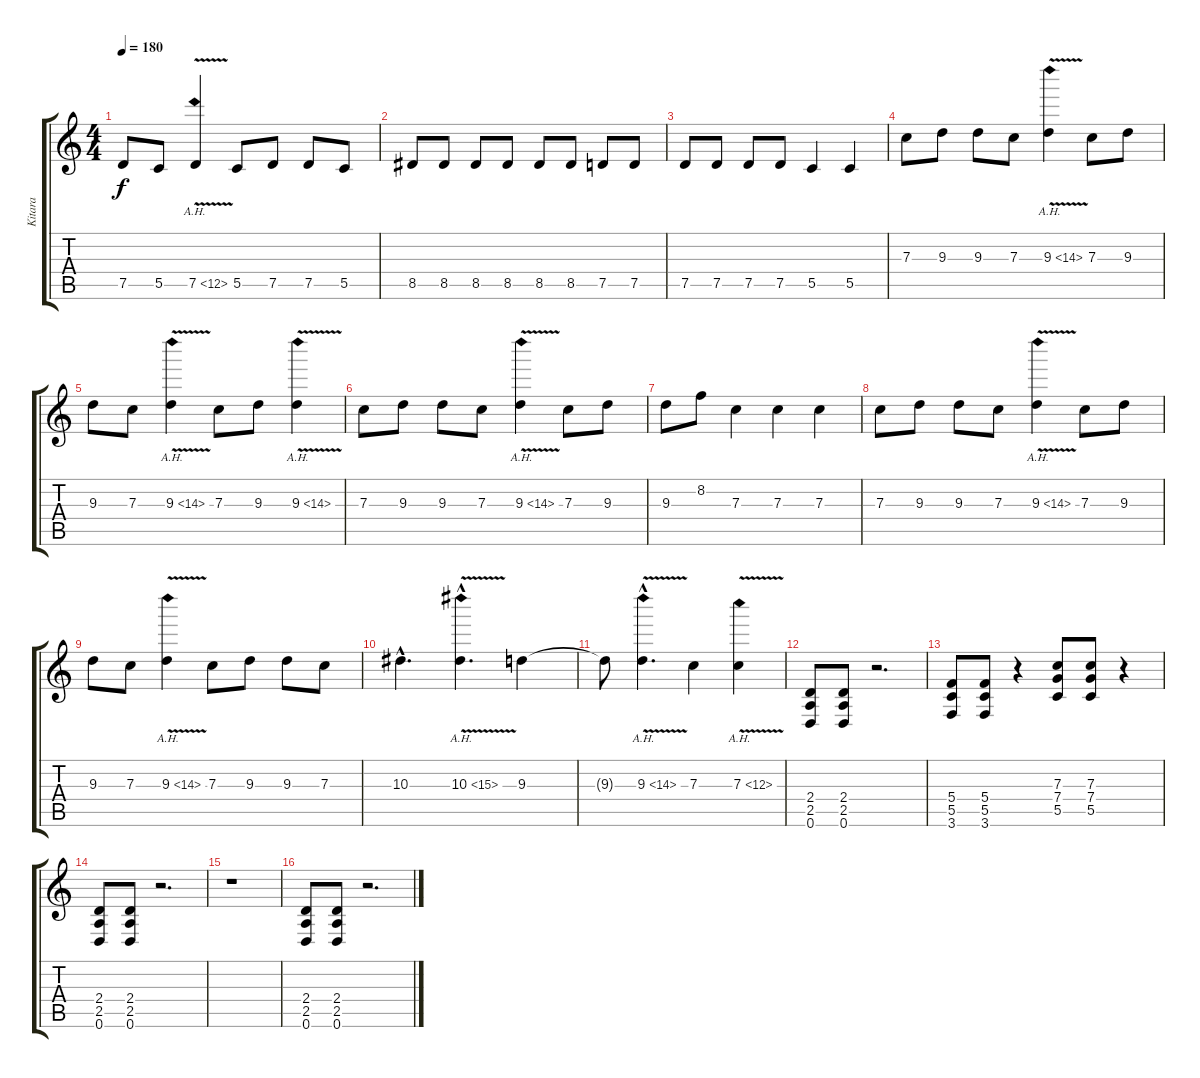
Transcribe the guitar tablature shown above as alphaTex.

\track ("Kitara" "Kitara") {instrument distortionguitar}
\staff {score tabs}
\tuning (D4 A3 F3 C3 G2 D2) {hide}
\ts (4 4)
\tempo 180
\clef g2
\ks c
7.5.8{dy f} 5.5.8 7.5{ah 5 v}.4 5.5.8 7.5.8 7.5.8 5.5.8 |
8.5.8 8.5.8 8.5.8 8.5.8 8.5.8 8.5.8 7.5.8 7.5.8 |
7.5.8 7.5.8 7.5.8 7.5.8 5.5.4 5.5.4 |
7.3.8 9.3.8 9.3.8 7.3.8 9.3{ah 5 v}.4 7.3.8 9.3.8 |
9.3.8 7.3.8 9.3{ah 5 v}.4 7.3.8 9.3.8 9.3{ah 5 v}.4 |
7.3.8 9.3.8 9.3.8 7.3.8 9.3{ah 5 v}.4 7.3.8 9.3.8 |
9.3.8 8.2.8 7.3.4 7.3.4 7.3.4 |
7.3.8 9.3.8 9.3.8 7.3.8 9.3{ah 5 v}.4 7.3.8 9.3.8 |
9.3.8 7.3.8 9.3{ah 5 v}.4 7.3.8 9.3.8 9.3.8 7.3.8 |
10.3{hac}.4{d} 10.3{ah 5 v hac}.4{d} 9.3.4 |
9.3{t}.8 9.3{ah 5 v hac}.4{d} 7.3.4 7.3{ah 5 v}.4 |
(2.4 2.5 0.6).8 (2.4 2.5 0.6).8 r.2{d} |
(5.4 5.5 3.6).8 (5.4 5.5 3.6).8 r.4 (7.3 7.4 5.5).8 (7.3 7.4 5.5).8 r.4 |
(2.4 2.5 0.6).8 (2.4 2.5 0.6).8 r.2{d} |
r.1 |
(2.4 2.5 0.6).8 (2.4 2.5 0.6).8 r.2{d}
